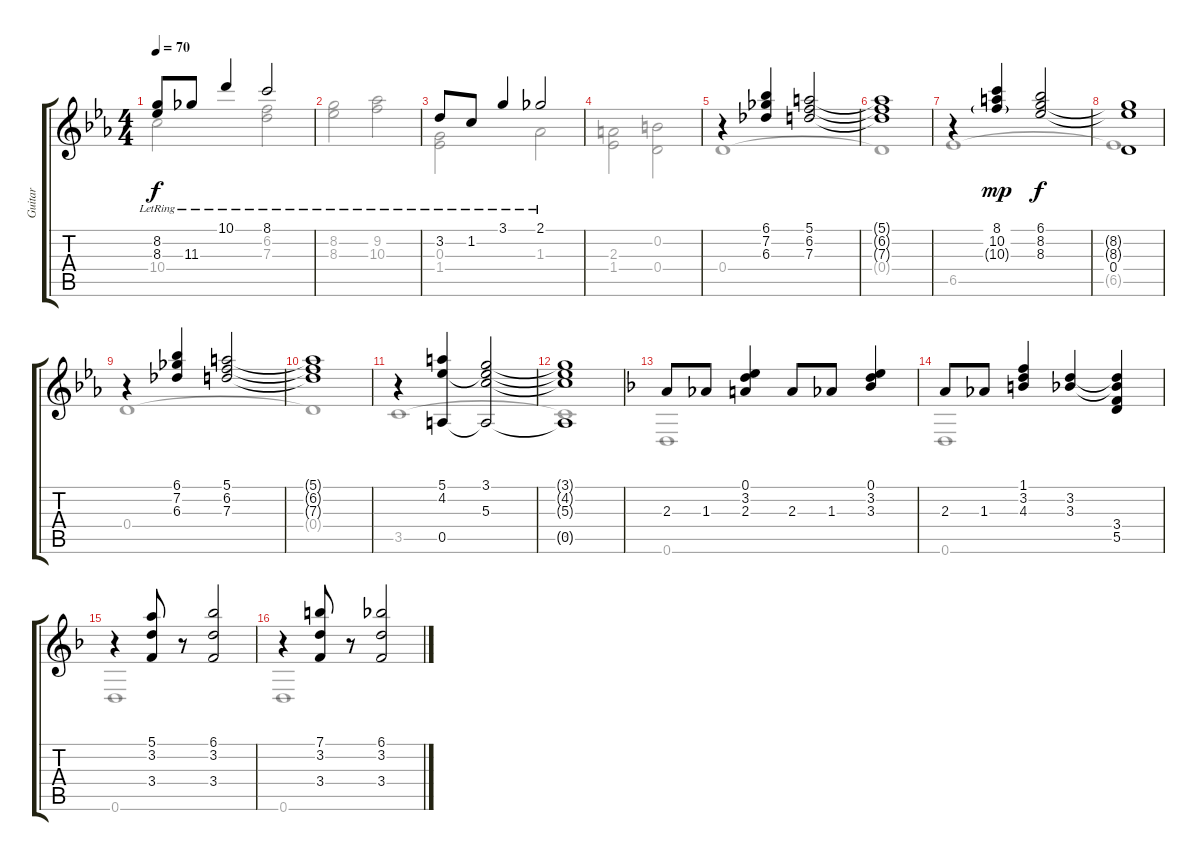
\track ("Guitar" "Guitar") {instrument acousticguitarnylon}
\staff {score tabs}
\tuning (E4 B3 G3 D3 A2 D2) {hide}
\voice
\ts (4 4)
\tempo 70
\clef g2
\ks eb
(8.2{lr} 8.3).8{dy f instrument acousticguitarnylon} 11.3{lr}.8 10.1{lr}.4 8.1{lr}.2 |
|
3.2{lr}.8 1.2{lr}.8 3.1{lr}.4 2.1{lr}.2 |
|
r.4 (6.1 7.2 6.3).4 (5.1 6.2 7.3).2 |
(5.1{t} 6.2{t} 7.3{t}).1 |
r.4 (8.1 10.2 10.3{g}).4{dy mp} (6.1 8.2 8.3).2{dy f} |
(8.2{t} 8.3{t} 0.4).1 |
r.4 (6.1 7.2 6.3).4 (5.1 6.2 7.3).2 |
(5.1{t} 6.2{t} 7.3{t}).1 |
r.4 (5.1 4.2 0.5).4 (3.1 4.2{t} 5.3 0.5{t}).2 |
(3.1{t} 4.2{t} 5.3{t} 0.5{t}).1 |
\ks f
2.3.8 1.3.8 (0.1 3.2 2.3).4 2.3.8 1.3.8 (0.1 3.2 3.3).4 |
2.3.8 1.3.8 (1.1 3.2 4.3).4 (3.2 3.3).4 (3.2{t} 3.3{t} 3.4 5.5).4 |
r.4 (5.1 3.2 3.4).8 r.8 (6.1 3.2 3.4).2 |
r.4 (7.1 3.2 3.4).8 r.8 (6.1 3.2 3.4).2
\voice
\clef g2
\ottava regular
\simile none
\ks eb
10.4.2{dy f} (6.2 7.3).2 |
(8.2 8.3).2 (9.2 10.3).2 |
(0.3 1.4).2 1.3.2 |
(2.3 1.4).2 (0.2 0.4).2 |
0.4.1 |
0.4{t}.1 |
6.5.1 |
6.5{t}.1 |
0.4.1 |
0.4{t}.1 |
3.5.1 |
3.5{t}.1 |
\ks f
0.6.1 |
0.6.1 |
0.6.1 |
0.6.1
